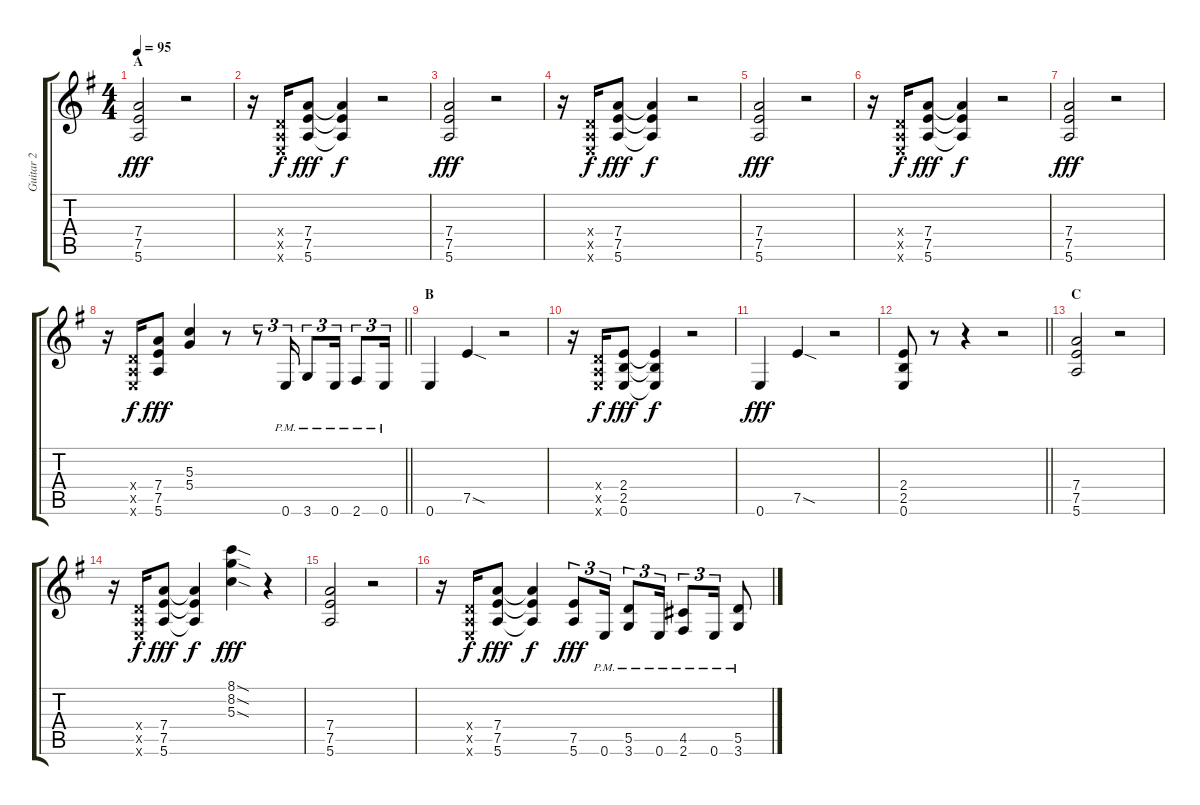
\track ("Guitar 2" "Guitar 2") {instrument distortionguitar}
\staff {score tabs}
\tuning (E4 B3 G3 D3 A2 E2) {hide}
\ts (4 4)
\section ("" "A")
\tempo 95
\clef g2
\ks g
(7.4 7.5 5.6).2{dy fff instrument distortionguitar} r.2 |
r.16 (0.4{x} 0.5{x} 0.6{x}).16{dy f} (7.4 7.5 5.6).8{dy fff} (7.4{t} 7.5{t} 5.6{t}).4{dy f} r.2 |
(7.4 7.5 5.6).2{dy fff} r.2 |
r.16 (0.4{x} 0.5{x} 0.6{x}).16{dy f} (7.4 7.5 5.6).8{dy fff} (7.4{t} 7.5{t} 5.6{t}).4{dy f} r.2 |
(7.4 7.5 5.6).2{dy fff} r.2 |
r.16 (0.4{x} 0.5{x} 0.6{x}).16{dy f} (7.4 7.5 5.6).8{dy fff} (7.4{t} 7.5{t} 5.6{t}).4{dy f} r.2 |
(7.4 7.5 5.6).2{dy fff} r.2 |
\barLineRight lightlight
r.16 (0.4{x} 0.5{x} 0.6{x}).16{dy f} (7.4 7.5 5.6).8{dy fff} (5.3 5.4).4 r.8 r.8{tu (3 2)} 0.6{pm}.16{tu (3 2)} 3.6{pm}.8{tu (3 2)} 0.6{pm}.16{tu (3 2)} 2.6{pm}.8{tu (3 2)} 0.6{pm}.16{tu (3 2)} |
\section ("" "B")
0.6.4 7.5{sod}.4 r.2 |
r.16 (0.4{x} 0.5{x} 0.6{x}).16{dy f} (2.4 2.5 0.6).8{dy fff} (2.4{t} 2.5{t} 0.6{t}).4{dy f} r.2 |
0.6.4{dy fff} 7.5{sod}.4 r.2 |
\barLineRight lightlight
(2.4 2.5 0.6).8 r.8 r.4 r.2 |
\section ("" "C")
(7.4 7.5 5.6).2 r.2 |
r.16 (0.4{x} 0.5{x} 0.6{x}).16{dy f} (7.4 7.5 5.6).8{dy fff} (7.4{t} 7.5{t} 5.6{t}).4{dy f} (8.1{sod} 8.2{sod} 5.3{sod}).4{dy fff} r.4 |
(7.4 7.5 5.6).2 r.2 |
r.16 (0.4{x} 0.5{x} 0.6{x}).16{dy f} (7.4 7.5 5.6).8{dy fff} (7.4{t} 7.5{t} 5.6{t}).4{dy f} (7.5 5.6).8{tu (3 2) dy fff} 0.6{pm}.16{tu (3 2)} (5.5{pm} 3.6{pm}).8{tu (3 2)} 0.6{pm}.16{tu (3 2)} (4.5{pm} 2.6{pm}).8{tu (3 2)} 0.6{pm}.16{tu (3 2)} (5.5{pm} 3.6{pm}).8
